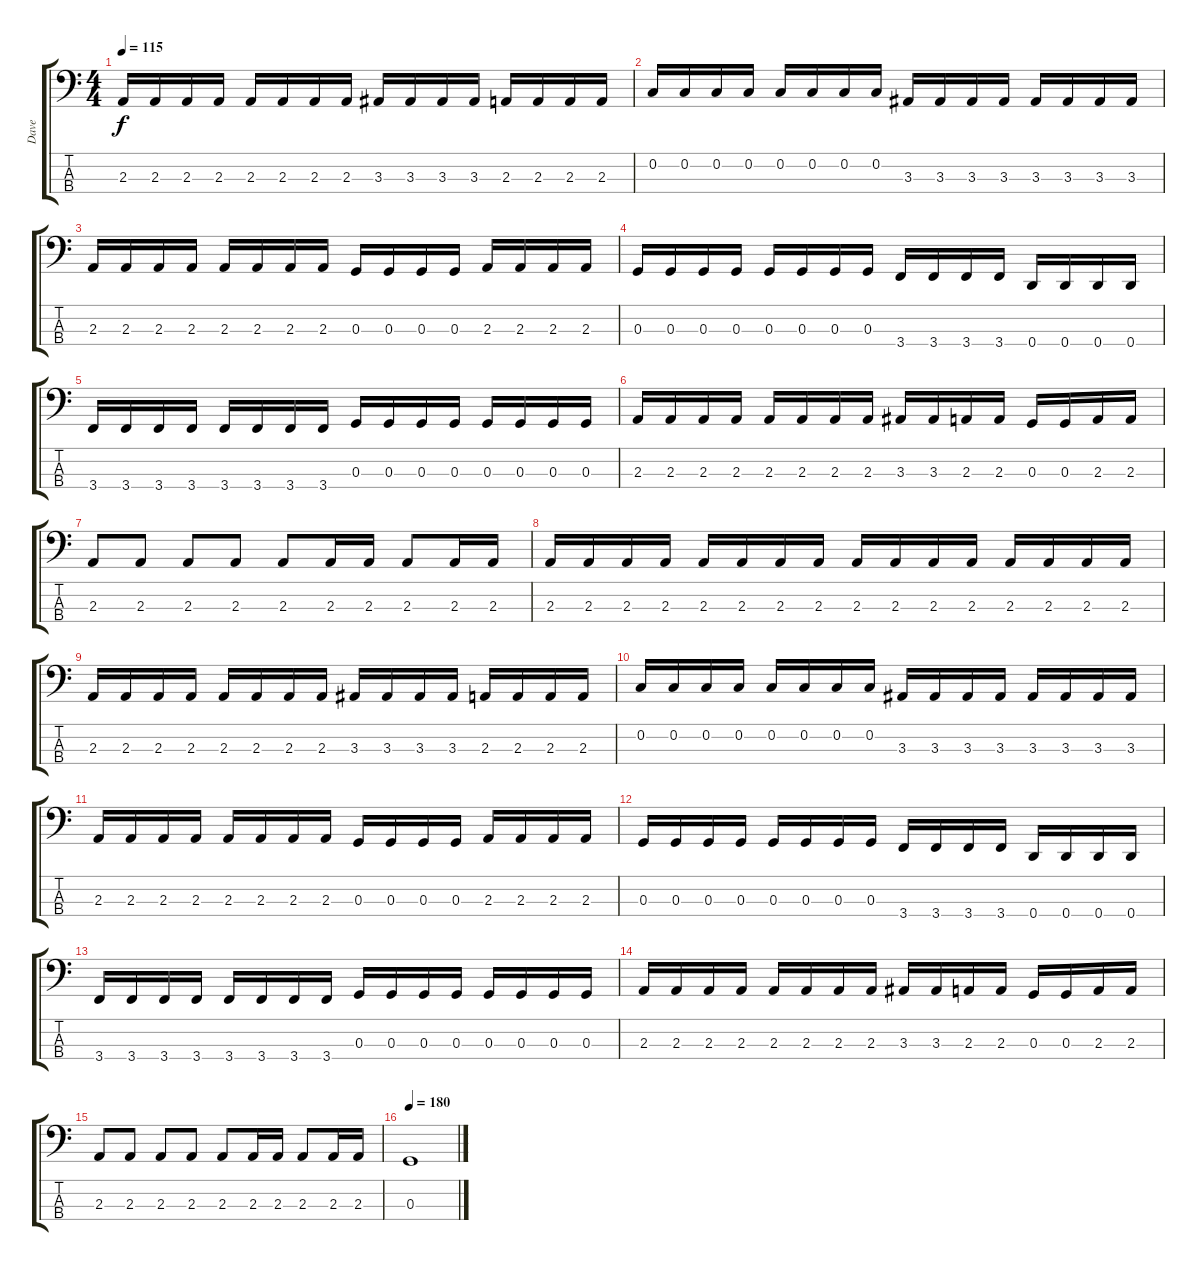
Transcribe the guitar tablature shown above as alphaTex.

\track ("Dave" "Dave") {instrument electricbasspick}
\staff {score tabs}
\tuning (F2 C2 G1 D1) {hide}
\ts (4 4)
\tempo 115
\clef f4
\ks c
2.3.16{dy f} 2.3.16 2.3.16 2.3.16 2.3.16 2.3.16 2.3.16 2.3.16 3.3.16 3.3.16 3.3.16 3.3.16 2.3.16 2.3.16 2.3.16 2.3.16 |
0.2.16 0.2.16 0.2.16 0.2.16 0.2.16 0.2.16 0.2.16 0.2.16 3.3.16 3.3.16 3.3.16 3.3.16 3.3.16 3.3.16 3.3.16 3.3.16 |
2.3.16 2.3.16 2.3.16 2.3.16 2.3.16 2.3.16 2.3.16 2.3.16 0.3.16 0.3.16 0.3.16 0.3.16 2.3.16 2.3.16 2.3.16 2.3.16 |
0.3.16 0.3.16 0.3.16 0.3.16 0.3.16 0.3.16 0.3.16 0.3.16 3.4.16 3.4.16 3.4.16 3.4.16 0.4.16 0.4.16 0.4.16 0.4.16 |
3.4.16 3.4.16 3.4.16 3.4.16 3.4.16 3.4.16 3.4.16 3.4.16 0.3.16 0.3.16 0.3.16 0.3.16 0.3.16 0.3.16 0.3.16 0.3.16 |
2.3.16 2.3.16 2.3.16 2.3.16 2.3.16 2.3.16 2.3.16 2.3.16 3.3.16 3.3.16 2.3.16 2.3.16 0.3.16 0.3.16 2.3.16 2.3.16 |
2.3.8 2.3.8 2.3.8 2.3.8 2.3.8 2.3.16 2.3.16 2.3.8 2.3.16 2.3.16 |
2.3.16 2.3.16 2.3.16 2.3.16 2.3.16 2.3.16 2.3.16 2.3.16 2.3.16 2.3.16 2.3.16 2.3.16 2.3.16 2.3.16 2.3.16 2.3.16 |
2.3.16 2.3.16 2.3.16 2.3.16 2.3.16 2.3.16 2.3.16 2.3.16 3.3.16 3.3.16 3.3.16 3.3.16 2.3.16 2.3.16 2.3.16 2.3.16 |
0.2.16 0.2.16 0.2.16 0.2.16 0.2.16 0.2.16 0.2.16 0.2.16 3.3.16 3.3.16 3.3.16 3.3.16 3.3.16 3.3.16 3.3.16 3.3.16 |
2.3.16 2.3.16 2.3.16 2.3.16 2.3.16 2.3.16 2.3.16 2.3.16 0.3.16 0.3.16 0.3.16 0.3.16 2.3.16 2.3.16 2.3.16 2.3.16 |
0.3.16 0.3.16 0.3.16 0.3.16 0.3.16 0.3.16 0.3.16 0.3.16 3.4.16 3.4.16 3.4.16 3.4.16 0.4.16 0.4.16 0.4.16 0.4.16 |
3.4.16 3.4.16 3.4.16 3.4.16 3.4.16 3.4.16 3.4.16 3.4.16 0.3.16 0.3.16 0.3.16 0.3.16 0.3.16 0.3.16 0.3.16 0.3.16 |
2.3.16 2.3.16 2.3.16 2.3.16 2.3.16 2.3.16 2.3.16 2.3.16 3.3.16 3.3.16 2.3.16 2.3.16 0.3.16 0.3.16 2.3.16 2.3.16 |
2.3.8 2.3.8 2.3.8 2.3.8 2.3.8 2.3.16 2.3.16 2.3.8 2.3.16 2.3.16 |
\tempo 180
0.3.1
